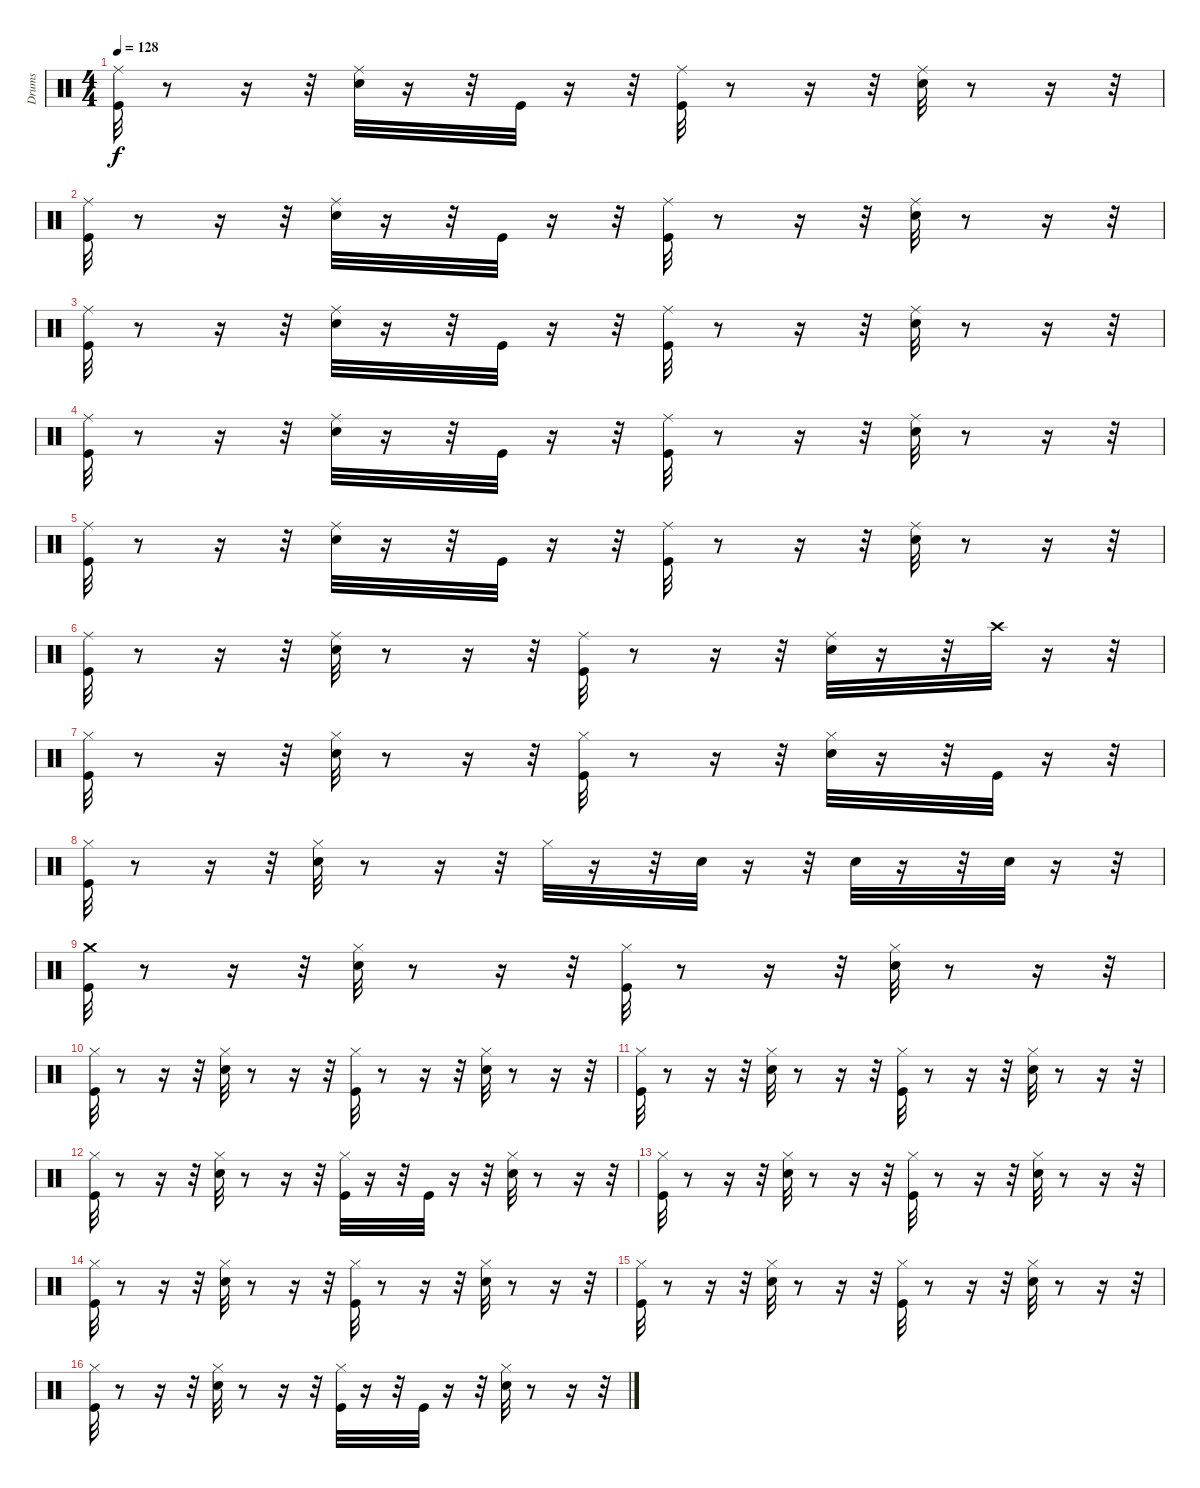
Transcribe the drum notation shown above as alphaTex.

\track ("Drums" "Drums") {instrument percussion}
\staff {score}
\articulation defaults
\ts (4 4)
\tempo 128
\clef neutral
\ks c
("Ride (middle)" "Kick (hit)").32{dy f} r.8 r.16 r.32 ("Ride (middle)" "Snare (hit) 2").32 r.16 r.32 "Kick (hit)".32 r.16 r.32 ("Ride (middle)" "Kick (hit)").32 r.8 r.16 r.32 ("Ride (middle)" "Snare (hit) 2").32 r.8 r.16 r.32 |
("Ride (middle)" "Kick (hit)").32 r.8 r.16 r.32 ("Ride (middle)" "Snare (hit) 2").32 r.16 r.32 "Kick (hit)".32 r.16 r.32 ("Ride (middle)" "Kick (hit)").32 r.8 r.16 r.32 ("Ride (middle)" "Snare (hit) 2").32 r.8 r.16 r.32 |
("Ride (middle)" "Kick (hit)").32 r.8 r.16 r.32 ("Ride (middle)" "Snare (hit) 2").32 r.16 r.32 "Kick (hit)".32 r.16 r.32 ("Ride (middle)" "Kick (hit)").32 r.8 r.16 r.32 ("Ride (middle)" "Snare (hit) 2").32 r.8 r.16 r.32 |
("Ride (middle)" "Kick (hit)").32 r.8 r.16 r.32 ("Ride (middle)" "Snare (hit) 2").32 r.16 r.32 "Kick (hit)".32 r.16 r.32 ("Ride (middle)" "Kick (hit)").32 r.8 r.16 r.32 ("Ride (middle)" "Snare (hit) 2").32 r.8 r.16 r.32 |
("Ride (middle)" "Kick (hit)").32 r.8 r.16 r.32 ("Ride (middle)" "Snare (hit) 2").32 r.16 r.32 "Kick (hit)".32 r.16 r.32 ("Ride (middle)" "Kick (hit)").32 r.8 r.16 r.32 ("Ride (middle)" "Snare (hit) 2").32 r.8 r.16 r.32 |
("Ride (middle)" "Kick (hit)").32 r.8 r.16 r.32 ("Ride (middle)" "Snare (hit) 2").32 r.8 r.16 r.32 ("Ride (middle)" "Kick (hit)").32 r.8 r.16 r.32 ("Ride (middle)" "Snare (hit) 2").32 r.16 r.32 "Crash high (hit)".32 r.16 r.32 |
("Hi-Hat (closed)" "Kick (hit)").32 r.8 r.16 r.32 ("Hi-Hat (closed)" "Snare (hit) 2").32 r.8 r.16 r.32 ("Hi-Hat (closed)" "Kick (hit)").32 r.8 r.16 r.32 ("Hi-Hat (closed)" "Snare (hit) 2").32 r.16 r.32 "Kick (hit)".32 r.16 r.32 |
("Hi-Hat (closed)" "Kick (hit)").32 r.8 r.16 r.32 ("Hi-Hat (closed)" "Snare (hit) 2").32 r.8 r.16 r.32 "Hi-Hat (closed)".32 r.16 r.32 "Snare (hit) 2".32 r.16 r.32 "Snare (hit) 2".32 r.16 r.32 "Snare (hit) 2".32 r.16 r.32 |
("Kick (hit)" "Crash medium (hit)").32 r.8 r.16 r.32 ("Hi-Hat (closed)" "Snare (hit) 2").32 r.8 r.16 r.32 ("Hi-Hat (closed)" "Kick (hit)").32 r.8 r.16 r.32 ("Hi-Hat (closed)" "Snare (hit) 2").32 r.8 r.16 r.32 |
("Kick (hit)" "Hi-Hat (closed)").32 r.8 r.16 r.32 ("Snare (hit) 2" "Hi-Hat (closed)").32 r.8 r.16 r.32 ("Kick (hit)" "Hi-Hat (closed)").32 r.8 r.16 r.32 ("Snare (hit) 2" "Hi-Hat (closed)").32 r.8 r.16 r.32 |
("Kick (hit)" "Hi-Hat (closed)").32 r.8 r.16 r.32 ("Snare (hit) 2" "Hi-Hat (closed)").32 r.8 r.16 r.32 ("Kick (hit)" "Hi-Hat (closed)").32 r.8 r.16 r.32 ("Snare (hit) 2" "Hi-Hat (closed)").32 r.8 r.16 r.32 |
("Hi-Hat (closed)" "Kick (hit)").32 r.8 r.16 r.32 ("Hi-Hat (closed)" "Snare (hit) 2").32 r.8 r.16 r.32 ("Hi-Hat (closed)" "Kick (hit)").32 r.16 r.32 "Kick (hit)".32 r.16 r.32 ("Hi-Hat (closed)" "Snare (hit) 2").32 r.8 r.16 r.32 |
("Kick (hit)" "Hi-Hat (closed)").32 r.8 r.16 r.32 ("Snare (hit) 2" "Hi-Hat (closed)").32 r.8 r.16 r.32 ("Kick (hit)" "Hi-Hat (closed)").32 r.8 r.16 r.32 ("Snare (hit) 2" "Hi-Hat (closed)").32 r.8 r.16 r.32 |
("Kick (hit)" "Hi-Hat (closed)").32 r.8 r.16 r.32 ("Snare (hit) 2" "Hi-Hat (closed)").32 r.8 r.16 r.32 ("Kick (hit)" "Hi-Hat (closed)").32 r.8 r.16 r.32 ("Snare (hit) 2" "Hi-Hat (closed)").32 r.8 r.16 r.32 |
("Kick (hit)" "Hi-Hat (closed)").32 r.8 r.16 r.32 ("Snare (hit) 2" "Hi-Hat (closed)").32 r.8 r.16 r.32 ("Kick (hit)" "Hi-Hat (closed)").32 r.8 r.16 r.32 ("Snare (hit) 2" "Hi-Hat (closed)").32 r.8 r.16 r.32 |
("Kick (hit)" "Hi-Hat (closed)").32 r.8 r.16 r.32 ("Snare (hit) 2" "Hi-Hat (closed)").32 r.8 r.16 r.32 ("Kick (hit)" "Hi-Hat (closed)").32 r.16 r.32 "Kick (hit)".32 r.16 r.32 ("Snare (hit) 2" "Hi-Hat (closed)").32 r.8 r.16 r.32
